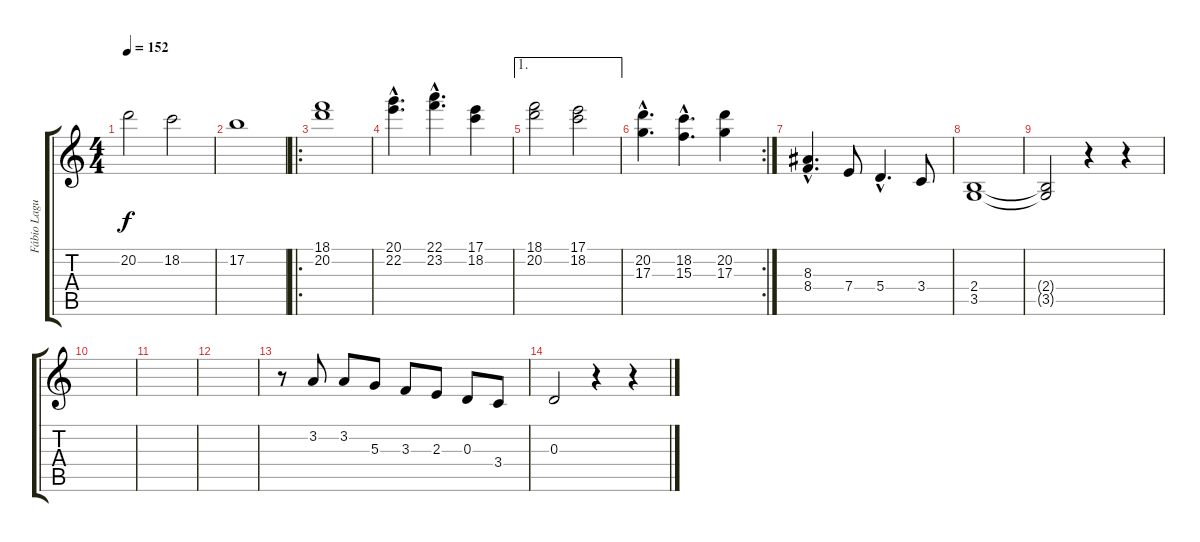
\track ("Fábio Laguna" "Fábio Lagu") {instrument stringensemble1}
\staff {score tabs}
\tuning (B4 Gb4 D4 A3 E3 B2) {hide}
\ts (4 4)
\tempo 152
\clef g2
\ks c
20.2.2{dy f} 18.2.2 |
17.2.1 |
\ro
(18.1 20.2).1 |
(20.1{hac} 22.2{hac}).4{d} (22.1{hac} 23.2{hac}).4{d} (17.1 18.2).4 |
\ae 1
(18.1 20.2).2 (17.1 18.2).2 |
\rc 2
(20.2{hac} 17.3{hac}).4{d} (18.2{hac} 15.3{hac}).4{d} (20.2 17.3).4 |
(8.3{hac} 8.4{hac}).4{d volume 14} 7.4.8 5.4{hac}.4{d} 3.4.8 |
(2.4 3.5).1 |
(2.4{t} 3.5{t}).2 r.4 r.4 |
|
|
|
r.8{volume 14} 3.2.8 3.2.8 5.3.8 3.3.8 2.3.8 0.3.8 3.4.8 |
0.3.2 r.4{volume 9} r.4
